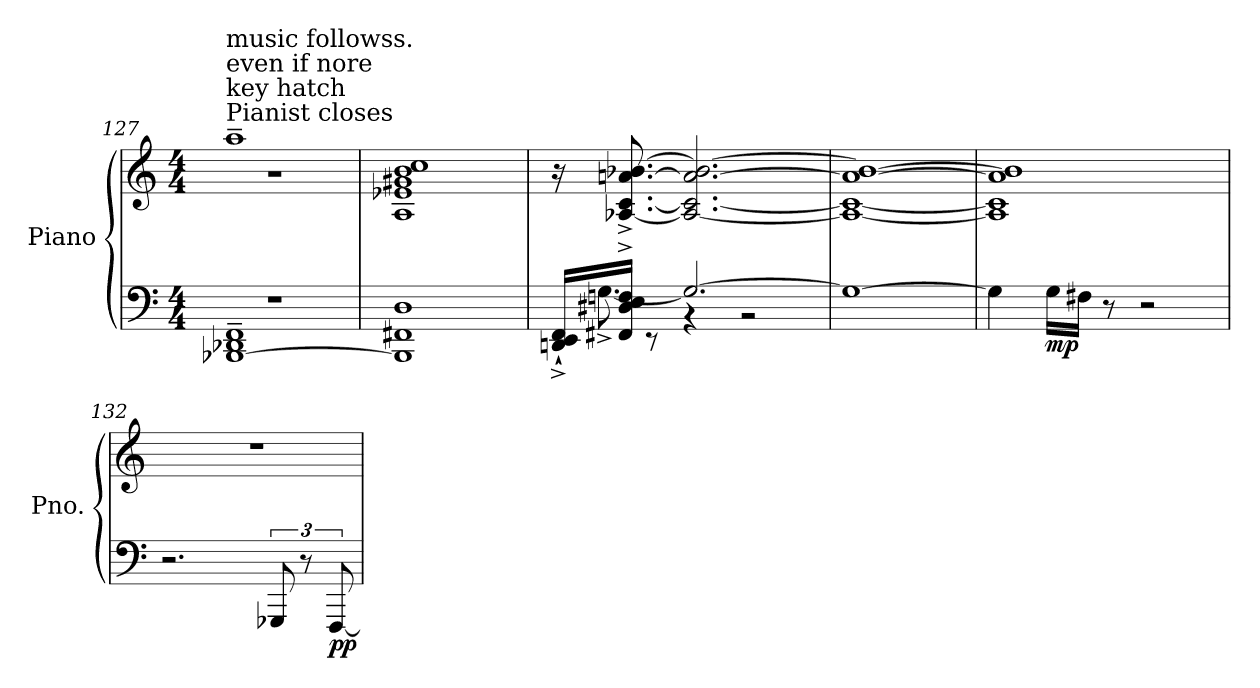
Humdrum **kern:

**kern	**kern	**dynam
*part1	*part1	*part1
*staff2	*staff1	*staff1/2
*I"Piano	*	*
*I'Pno.	*	*
*clefF4	*clefG2	*
*k[]	*k[]	*
*M4/4	*M4/4	*
=127	=127	=127
*^	*^	*
*	*^	*	*	*
!	!	!	!LO:TX:a:t=Pianist closes	!	!
!	!	!	!LO:TX:a:t=key hatch	!	!
!	!	!	!LO:TX:a:t=even if nore	!	!
!	!	!	!LO:TX:a:t=music followss.	!	!
[1BBB-X~ 1DD-X~ 1FF~	1r	1r	1aa~	1r	.
=128	=128	=128	=128	=128	=128
!	!	!	!LO:TX:a:t=left hand b&c	!	!
*v	*v	*v	*	*	*
*	*v	*v	*
1BBB-] 1FF#X 1D	1A 1e-X 1g#X 1b 1cc	.
=129	=129	=129
*^	*	*
16DDn/^` 16EE/^` 16FF/^`LL	16ryy	16r	.
16FF#X/^ 16D#X/^ 16E/^ 16Fn/^JJ	[8.G^\	[8.A-X/^ [8.c/^ [8.an/^ [8.b-X/^	.
8rEE	.	.	.
2.G/_	4r	2.A-/_ 2.c/_ 2.a/_ 2.b-/_	.
.	2r	.	.
*v	*v	*	*
=130	=130	=130
1G_	1A-_ 1c_ 1a_ 1b-_	.
=131	=131	=131
4G\]	1A-] 1c] 1a] 1b-]	.
!	!	!LO:DY:b=2
16G\LL	.	mp
16F#X\JJ	.	.
8r	.	.
2r	.	.
!!LO:LB:g=z
=132	=132	=132
2.r	1r	.
12GGG-X/	.	.
12r	.	.
!	!	!LO:DY:b=2
[12FFF/	.	pp
=	=	=
*-	*-	*-
